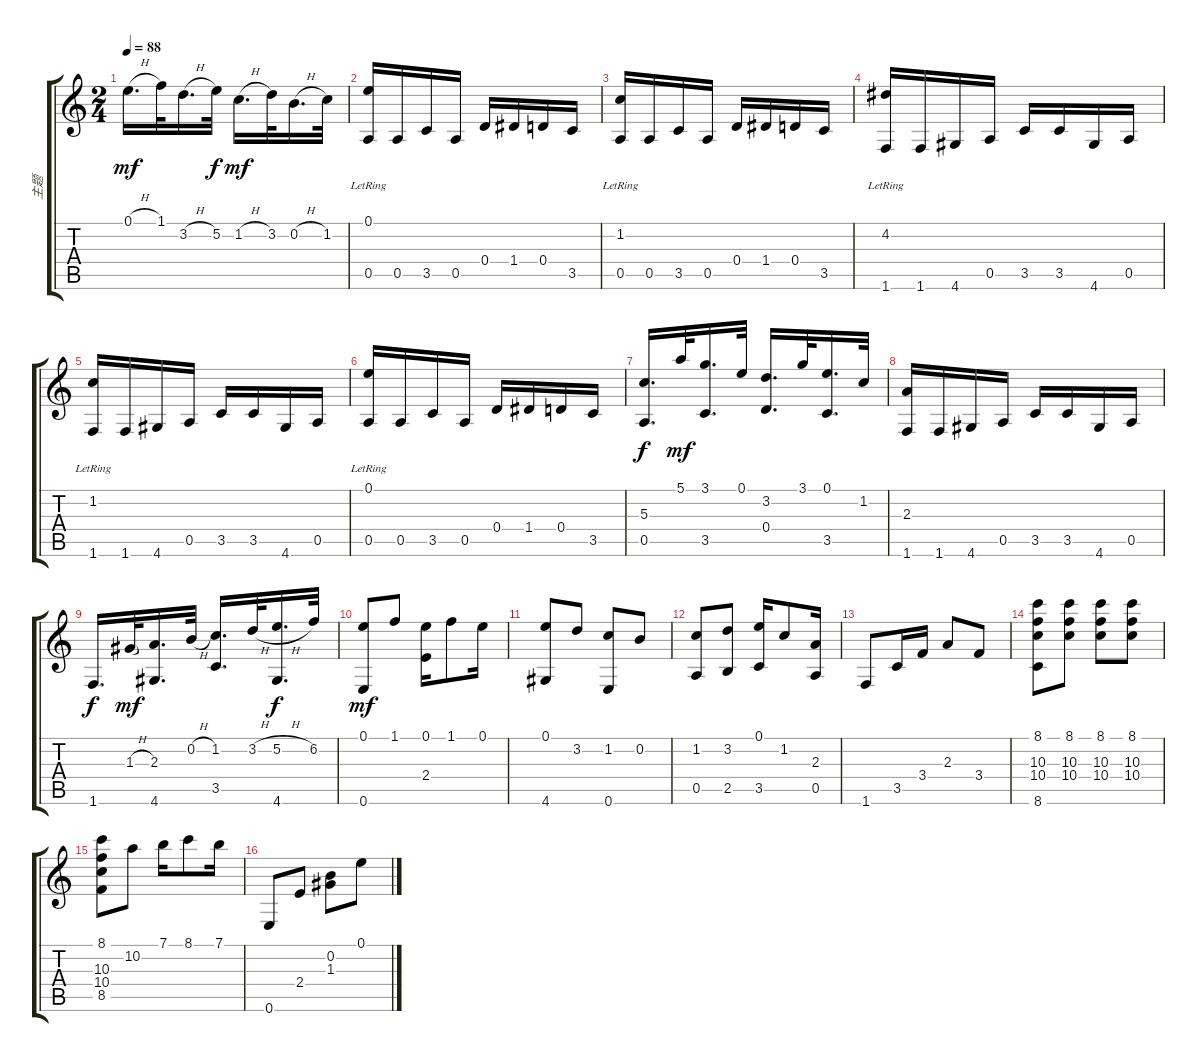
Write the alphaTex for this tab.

\track ("主题" "主题") {instrument acousticguitarsteel}
\staff {score tabs}
\tuning (E4 B3 G3 D3 A2 E2) {hide}
\ts (2 4)
\tempo 88
\clef g2
\ks c
0.1{h}.16{d dy mf} 1.1.32 3.2{h}.16{d} 5.2.32{dy f} 1.2{h}.16{d dy mf} 3.2.32 0.2{h}.16{d} 1.2.32 |
(0.1{lr} 0.5).16 0.5.16 3.5.16 0.5.16 0.4.16 1.4.16 0.4.16 3.5.16 |
(1.2{lr} 0.5).16 0.5.16 3.5.16 0.5.16 0.4.16 1.4.16 0.4.16 3.5.16 |
(4.2{lr} 1.6).16 1.6.16 4.6.16 0.5.16 3.5.16 3.5.16 4.6.16 0.5.16 |
(1.2{lr} 1.6).16 1.6.16 4.6.16 0.5.16 3.5.16 3.5.16 4.6.16 0.5.16 |
(0.1{lr} 0.5).16 0.5.16 3.5.16 0.5.16 0.4.16 1.4.16 0.4.16 3.5.16 |
(5.3 0.5).16{d dy f} 5.1.32{dy mf} (3.1 3.5).16{d} 0.1.32 (3.2 0.4).16{d} 3.1.32 (0.1 3.5).16{d} 1.2.32 |
(2.3 1.6).16 1.6.16 4.6.16 0.5.16 3.5.16 3.5.16 4.6.16 0.5.16 |
1.6.16{d dy f} 1.3{h}.32{dy mf} (2.3 4.6).16{d} 0.2{h}.32 (1.2 3.5).16{d} 3.2{h}.32 (5.2{h} 4.6).16{d dy f} 6.2.32 |
(0.1 0.6).8{dy mf} 1.1.8 (0.1 2.4).16 1.1.8 0.1.16 |
(0.1 4.6).8 3.2.8 (1.2 0.6).8 0.2.8 |
(1.2 0.5).8 (3.2 2.5).8 (0.1 3.5).16 1.2.8 (2.3 0.5).16 |
1.6.8 3.5.16 3.4.16 2.3.8 3.4.8 |
(8.1 10.3 10.4 8.6).8 (8.1 10.3 10.4).8 (8.1 10.3 10.4).8 (8.1 10.3 10.4).8 |
(8.1 10.3 10.4 8.5).8 10.2.8 7.1.16 8.1.8 7.1.16 |
0.6.8 2.4.8 (0.2 1.3).8 0.1.8
